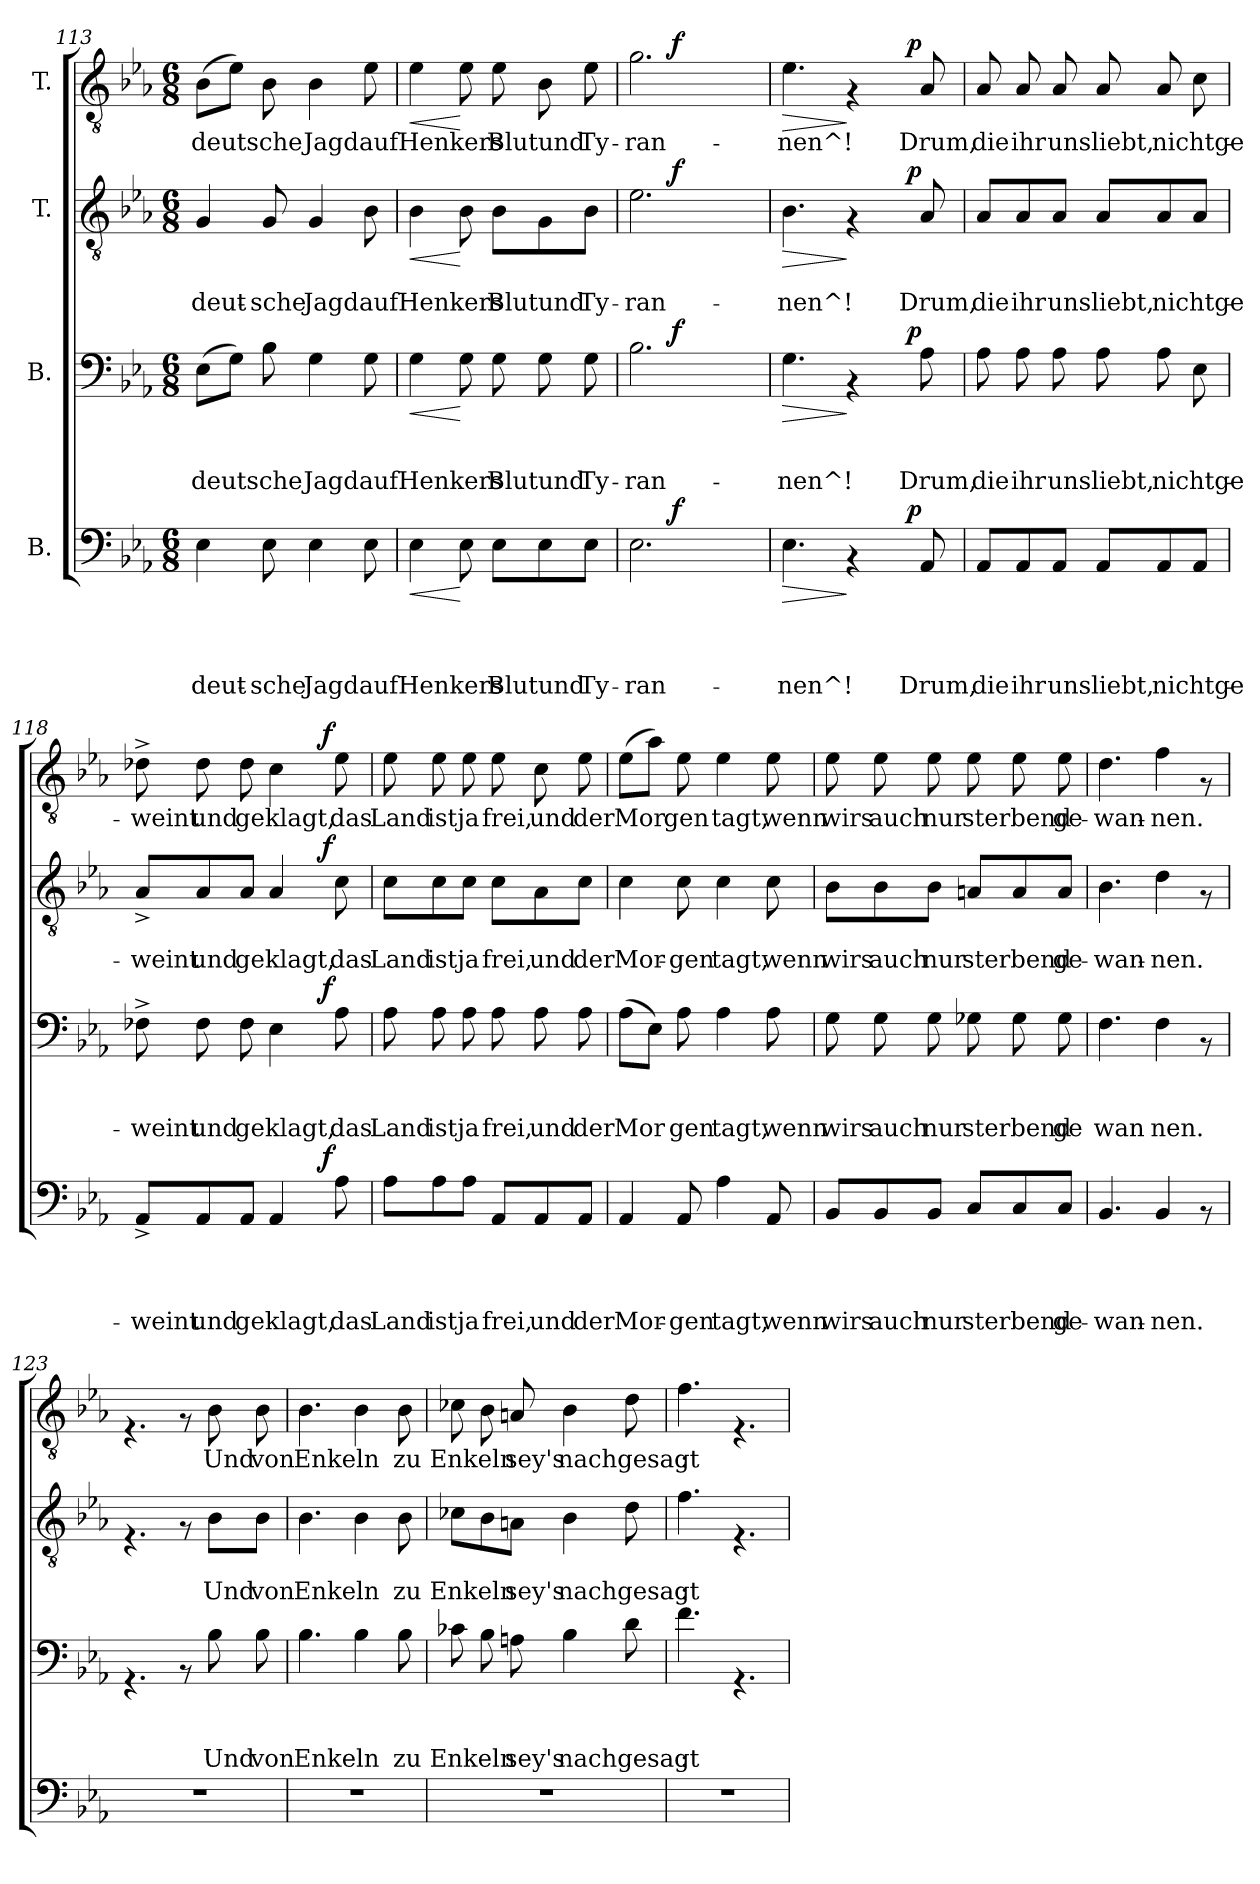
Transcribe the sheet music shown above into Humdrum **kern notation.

**kern	**text	**text	**text	**text	**dynam	**kern	**text	**text	**text	**dynam	**kern	**text	**text	**dynam	**kern	**text	**dynam
*part4	*part4	*part4	*part4	*part4	*part4	*part3	*part3	*part3	*part3	*part3	*part2	*part2	*part2	*part2	*part1	*part1	*part1
*staff4	*staff4	*staff4	*staff4	*staff4	*staff4	*staff3	*staff3	*staff3	*staff3	*staff3	*staff2	*staff2	*staff2	*staff2	*staff1	*staff1	*staff1
*I"B.	*	*	*	*	*	*I"B.	*	*	*	*	*I"T.	*	*	*	*I"T.	*	*
*clefF4	*	*	*	*	*	*clefF4	*	*	*	*	*clefGv2	*	*	*	*clefGv2	*	*
*k[b-e-a-]	*	*	*	*	*	*k[b-e-a-]	*	*	*	*	*k[b-e-a-]	*	*	*	*k[b-e-a-]	*	*
*E-:	*	*	*	*	*	*E-:	*	*	*	*	*E-:	*	*	*	*E-:	*	*
*M6/8	*	*	*	*	*	*M6/8	*	*	*	*	*M6/8	*	*	*	*M6/8	*	*
=113	=113	=113	=113	=113	=113	=113	=113	=113	=113	=113	=113	=113	=113	=113	=113	=113	=113
!	!	!	!	!LO:LY:b:rj	!	!	!	!	!LO:LY:b:rj	!	!	!	!LO:LY:b:rj	!	!	!LO:LY:b:rj	!
4E-\	.	.	.	deut-	.	(>8E-\L	.	.	deutsche	.	4G/	.	deut-	.	(>8B-\L	deutsche	.
.	.	.	.	.	.	8G\J)	.	.	.	.	.	.	.	.	8e-\J)	.	.
!	!	!	!	!LO:LY:b:rj	!	!	!	!	!	!	!	!	!LO:LY:b:rj	!	!	!	!
8E-\	.	.	.	-sche	.	8B-\	.	.	.	.	8G/	.	-sche	.	8B-\	.	.
!	!	!	!	!LO:LY:b:rj	!	!	!	!	!LO:LY:b:rj	!	!	!	!LO:LY:b:rj	!	!	!LO:LY:b:rj	!
4E-\	.	.	.	Jagd	.	4G\	.	.	Jagd	.	4G/	.	Jagd	.	4B-\	Jagd	.
!	!	!	!	!LO:LY:b:rj	!	!	!	!	!LO:LY:b:rj	!	!	!	!LO:LY:b:rj	!	!	!LO:LY:b:rj	!
8E-\	.	.	.	aufHenkers	.	8G\	.	.	aufHenkers	.	8B-\	.	aufHenkers	.	8e-\	aufHenkers	.
=114!	=114!	=114!	=114!	=114!	=114!	=114!	=114!	=114!	=114!	=114!	=114!	=114!	=114!	=114!	=114!	=114!	=114!
!	!	!	!	!	!LO:HP:b	!	!	!	!	!LO:HP:b	!	!	!	!LO:HP:b	!	!	!LO:HP:b
4E-\	.	.	.	.	<	4G\	.	.	.	<	4B-\	.	.	<	4e-\	.	<
8E-\	.	.	.	.	[	8G\	.	.	.	[	8B-\	.	.	[	8e-\	.	[
!	!	!	!	!LO:LY:b:rj	!	!	!	!	!LO:LY:b:rj	!	!	!	!LO:LY:b:rj	!	!	!LO:LY:b:rj	!
8E-\L	.	.	.	Blutund	.	8G\	.	.	Blutund	.	8B-\L	.	Blutund	.	8e-\	Blutund	.
8E-\	.	.	.	.	.	8G\	.	.	.	.	8G\	.	.	.	8B-\	.	.
!	!	!	!	!LO:LY:b:rj	!	!	!	!	!LO:LY:b:rj	!	!	!	!LO:LY:b:rj	!	!	!LO:LY:b:rj	!
8E-\J	.	.	.	Ty-	.	8G\	.	.	Ty-	.	8B-\J	.	Ty-	.	8e-\	Ty-	.
=115!	=115!	=115!	=115!	=115!	=115!	=115!	=115!	=115!	=115!	=115!	=115!	=115!	=115!	=115!	=115!	=115!	=115!
!	!	!	!	!LO:LY:b:rj	!	!	!	!	!LO:LY:b:rj	!	!	!	!LO:LY:b:rj	!	!	!LO:LY:b:rj	!
*^	*	*	*	*	*	*^	*	*	*	*	*^	*	*	*	*^	*	*
2.E-\	8.ryy	.	.	.	-ran-	.	2.B-\	8.ryy	.	.	-ran-	.	2.e-\	8.ryy	.	-ran-	.	2.g\	8.ryy	-ran-	.
!	!	!	!	!	!	!LO:DY:a	!	!	!	!	!	!LO:DY:a	!	!	!	!	!LO:DY:a	!	!	!	!LO:DY:a
.	2ryy	.	.	.	.	f	.	2ryy	.	.	.	f	.	2ryy	.	.	f	.	2ryy	.	f
.	16ryy	.	.	.	.	.	.	16ryy	.	.	.	.	.	16ryy	.	.	.	.	16ryy	.	.
=116!	=116!	=116!	=116!	=116!	=116!	=116!	=116!	=116!	=116!	=116!	=116!	=116!	=116!	=116!	=116!	=116!	=116!	=116!	=116!	=116!	=116!
!	!	!	!	!	!LO:LY:b:rj	!LO:HP:b	!	!	!	!	!LO:LY:b:rj	!LO:HP:b	!	!	!	!LO:LY:b:rj	!LO:HP:b	!	!	!LO:LY:b:rj	!LO:HP:b
4.E-\	2ryy	.	.	.	-nen^!	>	4.G\	2ryy	.	.	-nen^!	>	4.B-\	2ryy	.	-nen^!	>	4.e-\	2ryy	-nen^!	>
4rAA	.	.	.	.	.	]	4rAA	.	.	.	.	]	4rF	.	.	.	]	4rF	.	.	]
.	16.ryy	.	.	.	.	.	.	16.ryy	.	.	.	.	.	16.ryy	.	.	.	.	16.ryy	.	.
!	!	!	!	!	!	!LO:DY:a	!	!	!	!	!	!LO:DY:a	!	!	!	!	!LO:DY:a	!	!	!	!LO:DY:a
.	8ryy	.	.	.	.	p	.	8ryy	.	.	.	p	.	8ryy	.	.	p	.	8ryy	.	p
!	!	!	!	!	!LO:LY:b:rj	!	!	!	!	!	!LO:LY:b:rj	!	!	!	!	!LO:LY:b:rj	!	!	!	!LO:LY:b:rj	!
8AA-/	.	.	.	.	Drum,	.	8A-\	.	.	.	Drum,	.	8A-/	.	.	Drum,	.	8A-/	.	Drum,	.
.	32ryy	.	.	.	.	.	.	32ryy	.	.	.	.	.	32ryy	.	.	.	.	32ryy	.	.
=117!	=117!	=117!	=117!	=117!	=117!	=117!	=117!	=117!	=117!	=117!	=117!	=117!	=117!	=117!	=117!	=117!	=117!	=117!	=117!	=117!	=117!
!	!	!	!	!	!LO:LY:b:rj	!	!	!	!	!	!LO:LY:b:rj	!	!	!	!	!LO:LY:b:rj	!	!	!	!LO:LY:b:rj	!
*v	*v	*	*	*	*	*	*	*	*	*	*	*	*v	*v	*	*	*	*v	*v	*	*
*	*	*	*	*	*	*v	*v	*	*	*	*	*	*	*	*	*	*	*
8AA-/L	.	.	.	die	.	8A-\	.	.	die	.	8A-/L	.	die	.	8A-/	die	.
!	!	!	!	!LO:LY:b:rj	!	!	!	!	!LO:LY:b:rj	!	!	!	!LO:LY:b:rj	!	!	!LO:LY:b:rj	!
8AA-/	.	.	.	ihr	.	8A-\	.	.	ihr	.	8A-/	.	ihr	.	8A-/	ihr	.
!	!	!	!	!LO:LY:b:rj	!	!	!	!	!LO:LY:b:rj	!	!	!	!LO:LY:b:rj	!	!	!LO:LY:b:rj	!
8AA-/J	.	.	.	uns	.	8A-\	.	.	uns	.	8A-/J	.	uns	.	8A-/	uns	.
!	!	!	!	!LO:LY:b:rj	!	!	!	!	!LO:LY:b:rj	!	!	!	!LO:LY:b:rj	!	!	!LO:LY:b:rj	!
8AA-/L	.	.	.	liebt,	.	8A-\	.	.	liebt,	.	8A-/L	.	liebt,	.	8A-/	liebt,	.
!	!	!	!	!LO:LY:b:rj	!	!	!	!	!LO:LY:b:rj	!	!	!	!LO:LY:b:rj	!	!	!LO:LY:b:rj	!
8AA-/	.	.	.	nichtge-	.	8A-\	.	.	nichtge-	.	8A-/	.	nichtge-	.	8A-/	nichtge-	.
8AA-/J	.	.	.	.	.	8E-\	.	.	.	.	8A-/J	.	.	.	8c\	.	.
!!LO:LB:g=z
=118!	=118!	=118!	=118!	=118!	=118!	=118!	=118!	=118!	=118!	=118!	=118!	=118!	=118!	=118!	=118!	=118!	=118!
!	!	!	!	!LO:LY:b:rj	!	!	!	!	!LO:LY:b:rj	!	!	!	!LO:LY:b:rj	!	!	!LO:LY:b:rj	!
*^	*	*	*	*	*	*^	*	*	*	*	*^	*	*	*	*^	*	*
8AA-^</L	2ryy	.	.	.	-weint	.	8F-X^>\	2ryy	.	.	-weint	.	8A-^</L	2ryy	.	-weint	.	8d-X^>\	2ryy	-weint	.
!	!	!	!	!	!LO:LY:b:rj	!	!	!	!	!	!LO:LY:b:rj	!	!	!	!	!LO:LY:b:rj	!	!	!	!LO:LY:b:rj	!
8AA-/	.	.	.	.	und	.	8F-\	.	.	.	und	.	8A-/	.	.	und	.	8d-\	.	und	.
!	!	!	!	!	!LO:LY:b:rj	!	!	!	!	!	!LO:LY:b:rj	!	!	!	!	!LO:LY:b:rj	!	!	!	!LO:LY:b:rj	!
8AA-/J	.	.	.	.	geklagt,	.	8F-\	.	.	.	geklagt,	.	8A-/J	.	.	geklagt,	.	8d-\	.	geklagt,	.
4AA-/	.	.	.	.	.	.	4E-\	.	.	.	.	.	4A-/	.	.	.	.	4c\	.	.	.
.	16.ryy	.	.	.	.	.	.	16.ryy	.	.	.	.	.	16.ryy	.	.	.	.	16.ryy	.	.
!	!	!	!	!	!	!LO:DY:a	!	!	!	!	!	!LO:DY:a	!	!	!	!	!LO:DY:a	!	!	!	!LO:DY:a
.	8ryy	.	.	.	.	f	.	8ryy	.	.	.	f	.	8ryy	.	.	f	.	8ryy	.	f
!	!	!	!	!	!LO:LY:b:rj	!	!	!	!	!	!LO:LY:b:rj	!	!	!	!	!LO:LY:b:rj	!	!	!	!LO:LY:b:rj	!
8A-\	.	.	.	.	das	.	8A-\	.	.	.	das	.	8c\	.	.	das	.	8e-\	.	das	.
.	32ryy	.	.	.	.	.	.	32ryy	.	.	.	.	.	32ryy	.	.	.	.	32ryy	.	.
=119!	=119!	=119!	=119!	=119!	=119!	=119!	=119!	=119!	=119!	=119!	=119!	=119!	=119!	=119!	=119!	=119!	=119!	=119!	=119!	=119!	=119!
!	!	!	!	!	!LO:LY:b:rj	!	!	!	!	!	!LO:LY:b:rj	!	!	!	!	!LO:LY:b:rj	!	!	!	!LO:LY:b:rj	!
*v	*v	*	*	*	*	*	*	*	*	*	*	*	*v	*v	*	*	*	*v	*v	*	*
*	*	*	*	*	*	*v	*v	*	*	*	*	*	*	*	*	*	*	*
8A-\L	.	.	.	Land	.	8A-\	.	.	Land	.	8c\L	.	Land	.	8e-\	Land	.
!	!	!	!	!LO:LY:b:rj	!	!	!	!	!LO:LY:b:rj	!	!	!	!LO:LY:b:rj	!	!	!LO:LY:b:rj	!
8A-\	.	.	.	ist	.	8A-\	.	.	ist	.	8c\	.	ist	.	8e-\	ist	.
!	!	!	!	!LO:LY:b:rj	!	!	!	!	!LO:LY:b:rj	!	!	!	!LO:LY:b:rj	!	!	!LO:LY:b:rj	!
8A-\J	.	.	.	ja	.	8A-\	.	.	ja	.	8c\J	.	ja	.	8e-\	ja	.
!	!	!	!	!LO:LY:b:rj	!	!	!	!	!LO:LY:b:rj	!	!	!	!LO:LY:b:rj	!	!	!LO:LY:b:rj	!
8AA-/L	.	.	.	frei,	.	8A-\	.	.	frei,	.	8c\L	.	frei,	.	8e-\	frei,	.
!	!	!	!	!LO:LY:b:rj	!	!	!	!	!LO:LY:b:rj	!	!	!	!LO:LY:b:rj	!	!	!LO:LY:b:rj	!
8AA-/	.	.	.	und	.	8A-\	.	.	und	.	8A-\	.	und	.	8c\	und	.
!	!	!	!	!LO:LY:b:rj	!	!	!	!	!LO:LY:b:rj	!	!	!	!LO:LY:b:rj	!	!	!LO:LY:b:rj	!
8AA-/J	.	.	.	der	.	8A-\	.	.	der	.	8c\J	.	der	.	8e-\	der	.
=120!	=120!	=120!	=120!	=120!	=120!	=120!	=120!	=120!	=120!	=120!	=120!	=120!	=120!	=120!	=120!	=120!	=120!
!	!	!	!	!LO:LY:b:rj	!	!	!	!	!LO:LY:b:rj	!	!	!	!LO:LY:b:rj	!	!	!LO:LY:b:rj	!
4AA-/	.	.	.	Mor-	.	(>8A-\L	.	.	Mor	.	4c\	.	Mor-	.	(>8e-\L	Mor	.
.	.	.	.	.	.	8E-\J)	.	.	.	.	.	.	.	.	8a-\J)	.	.
!	!	!	!	!LO:LY:b:rj	!	!	!	!	!LO:LY:b:rj	!	!	!	!LO:LY:b:rj	!	!	!LO:LY:b:rj	!
8AA-/	.	.	.	-gen	.	8A-\	.	.	gen	.	8c\	.	-gen	.	8e-\	gen	.
!	!	!	!	!LO:LY:b:rj	!	!	!	!	!LO:LY:b:rj	!	!	!	!LO:LY:b:rj	!	!	!LO:LY:b:rj	!
4A-\	.	.	.	tagt,	.	4A-\	.	.	tagt,	.	4c\	.	tagt,	.	4e-\	tagt,	.
!	!	!	!	!LO:LY:b:rj	!	!	!	!	!LO:LY:b:rj	!	!	!	!LO:LY:b:rj	!	!	!LO:LY:b:rj	!
8AA-/	.	.	.	wenn	.	8A-\	.	.	wenn	.	8c\	.	wenn	.	8e-\	wenn	.
=121!	=121!	=121!	=121!	=121!	=121!	=121!	=121!	=121!	=121!	=121!	=121!	=121!	=121!	=121!	=121!	=121!	=121!
!	!	!	!	!LO:LY:b:rj	!	!	!	!	!LO:LY:b:rj	!	!	!	!LO:LY:b:rj	!	!	!LO:LY:b:rj	!
8BB-/L	.	.	.	wirs	.	8G\	.	.	wirs	.	8B-\L	.	wirs	.	8e-\	wirs	.
!	!	!	!	!LO:LY:b:rj	!	!	!	!	!LO:LY:b:rj	!	!	!	!LO:LY:b:rj	!	!	!LO:LY:b:rj	!
8BB-/	.	.	.	auch	.	8G\	.	.	auch	.	8B-\	.	auch	.	8e-\	auch	.
!	!	!	!	!LO:LY:b:rj	!	!	!	!	!LO:LY:b:rj	!	!	!	!LO:LY:b:rj	!	!	!LO:LY:b:rj	!
8BB-/J	.	.	.	nur	.	8G\	.	.	nur	.	8B-\J	.	nur	.	8e-\	nur	.
!	!	!	!	!LO:LY:b:rj	!	!	!	!	!LO:LY:b:rj	!	!	!	!LO:LY:b:rj	!	!	!LO:LY:b:rj	!
8C/L	.	.	.	sterbend	.	8G-X\	.	.	sterbend	.	8An/L	.	sterbend	.	8e-\	sterbend	.
8C/	.	.	.	.	.	8G-\	.	.	.	.	8A/	.	.	.	8e-\	.	.
!	!	!	!	!LO:LY:b:rj	!	!	!	!	!LO:LY:b:rj	!	!	!	!LO:LY:b:rj	!	!	!LO:LY:b:rj	!
8C/J	.	.	.	ge-	.	8G-\	.	.	ge	.	8A/J	.	ge-	.	8e-\	ge-	.
=122!	=122!	=122!	=122!	=122!	=122!	=122!	=122!	=122!	=122!	=122!	=122!	=122!	=122!	=122!	=122!	=122!	=122!
!	!	!	!	!LO:LY:b:rj	!	!	!	!	!LO:LY:b:rj	!	!	!	!LO:LY:b:rj	!	!	!LO:LY:b:rj	!
4.BB-/	.	.	.	-wan-	.	4.F\	.	.	wan	.	4.B-\	.	-wan-	.	4.d\	-wan-	.
!	!	!	!	!LO:LY:b:rj	!	!	!	!	!LO:LY:b:rj	!	!	!	!LO:LY:b:rj	!	!	!LO:LY:b:rj	!
4BB-/	.	.	.	-nen.	.	4F\	.	.	nen.	.	4d\	.	-nen.	.	4f\	-nen.	.
8rAA	.	.	.	.	.	8rAA	.	.	.	.	8rF	.	.	.	8rF	.	.
!!LO:LB:g=z
=123!	=123!	=123!	=123!	=123!	=123!	=123!	=123!	=123!	=123!	=123!	=123!	=123!	=123!	=123!	=123!	=123!	=123!
2.r	.	.	.	.	.	4.rAA	.	.	.	.	4.rF	.	.	.	4.rF	.	.
.	.	.	.	.	.	8rAA	.	.	.	.	8rF	.	.	.	8rF	.	.
!	!	!	!	!	!	!	!	!	!LO:LY:b:rj	!	!	!	!LO:LY:b:rj	!	!	!LO:LY:b:rj	!
.	.	.	.	.	.	8B-\	.	.	Und	.	8B-\L	.	Und	.	8B-\	Und	.
!	!	!	!	!	!	!	!	!	!LO:LY:b:rj	!	!	!	!LO:LY:b:rj	!	!	!LO:LY:b:rj	!
.	.	.	.	.	.	8B-\	.	.	von	.	8B-\J	.	von	.	8B-\	von	.
=124!	=124!	=124!	=124!	=124!	=124!	=124!	=124!	=124!	=124!	=124!	=124!	=124!	=124!	=124!	=124!	=124!	=124!
!	!	!	!	!	!	!	!	!	!LO:LY:b:rj	!	!	!	!LO:LY:b:rj	!	!	!LO:LY:b:rj	!
2.r	.	.	.	.	.	4.B-\	.	.	Enkeln	.	4.B-\	.	Enkeln	.	4.B-\	Enkeln	.
.	.	.	.	.	.	4B-\	.	.	.	.	4B-\	.	.	.	4B-\	.	.
!	!	!	!	!	!	!	!	!	!LO:LY:b:rj	!	!	!	!LO:LY:b:rj	!	!	!LO:LY:b:rj	!
.	.	.	.	.	.	8B-\	.	.	zu	.	8B-\	.	zu	.	8B-\	zu	.
=125!	=125!	=125!	=125!	=125!	=125!	=125!	=125!	=125!	=125!	=125!	=125!	=125!	=125!	=125!	=125!	=125!	=125!
!	!	!	!	!	!	!	!	!	!LO:LY:b:rj	!	!	!	!LO:LY:b:rj	!	!	!LO:LY:b:rj	!
2.r	.	.	.	.	.	8c-X\	.	.	Enkeln	.	8c-X\L	.	Enkeln	.	8c-X\	Enkeln	.
.	.	.	.	.	.	8B-\	.	.	.	.	8B-\	.	.	.	8B-\	.	.
!	!	!	!	!	!	!	!	!	!LO:LY:b:rj	!	!	!	!LO:LY:b:rj	!	!	!LO:LY:b:rj	!
.	.	.	.	.	.	8An\	.	.	sey's	.	8An\J	.	sey's	.	8An/	sey's	.
!	!	!	!	!	!	!	!	!	!LO:LY:b:rj	!	!	!	!LO:LY:b:rj	!	!	!LO:LY:b:rj	!
.	.	.	.	.	.	4B-\	.	.	nachgesagt	.	4B-\	.	nachgesagt	.	4B-\	nachgesagt	.
.	.	.	.	.	.	8d\	.	.	.	.	8d\	.	.	.	8d\	.	.
=126!	=126!	=126!	=126!	=126!	=126!	=126!	=126!	=126!	=126!	=126!	=126!	=126!	=126!	=126!	=126!	=126!	=126!
!	!	!	!	!	!	!	!	!	!LO:LY:b:rj	!	!	!	!LO:LY:b:rj	!	!	!LO:LY:b:rj	!
2.r	.	.	.	.	.	4.f\	.	.	:	.	4.f\	.	:	.	4.f\	:	.
.	.	.	.	.	.	4.rAA	.	.	.	.	4.rF	.	.	.	4.rF	.	.
=!	=!	=!	=!	=!	=!	=!	=!	=!	=!	=!	=!	=!	=!	=!	=!	=!	=!
*-	*-	*-	*-	*-	*-	*-	*-	*-	*-	*-	*-	*-	*-	*-	*-	*-	*-
